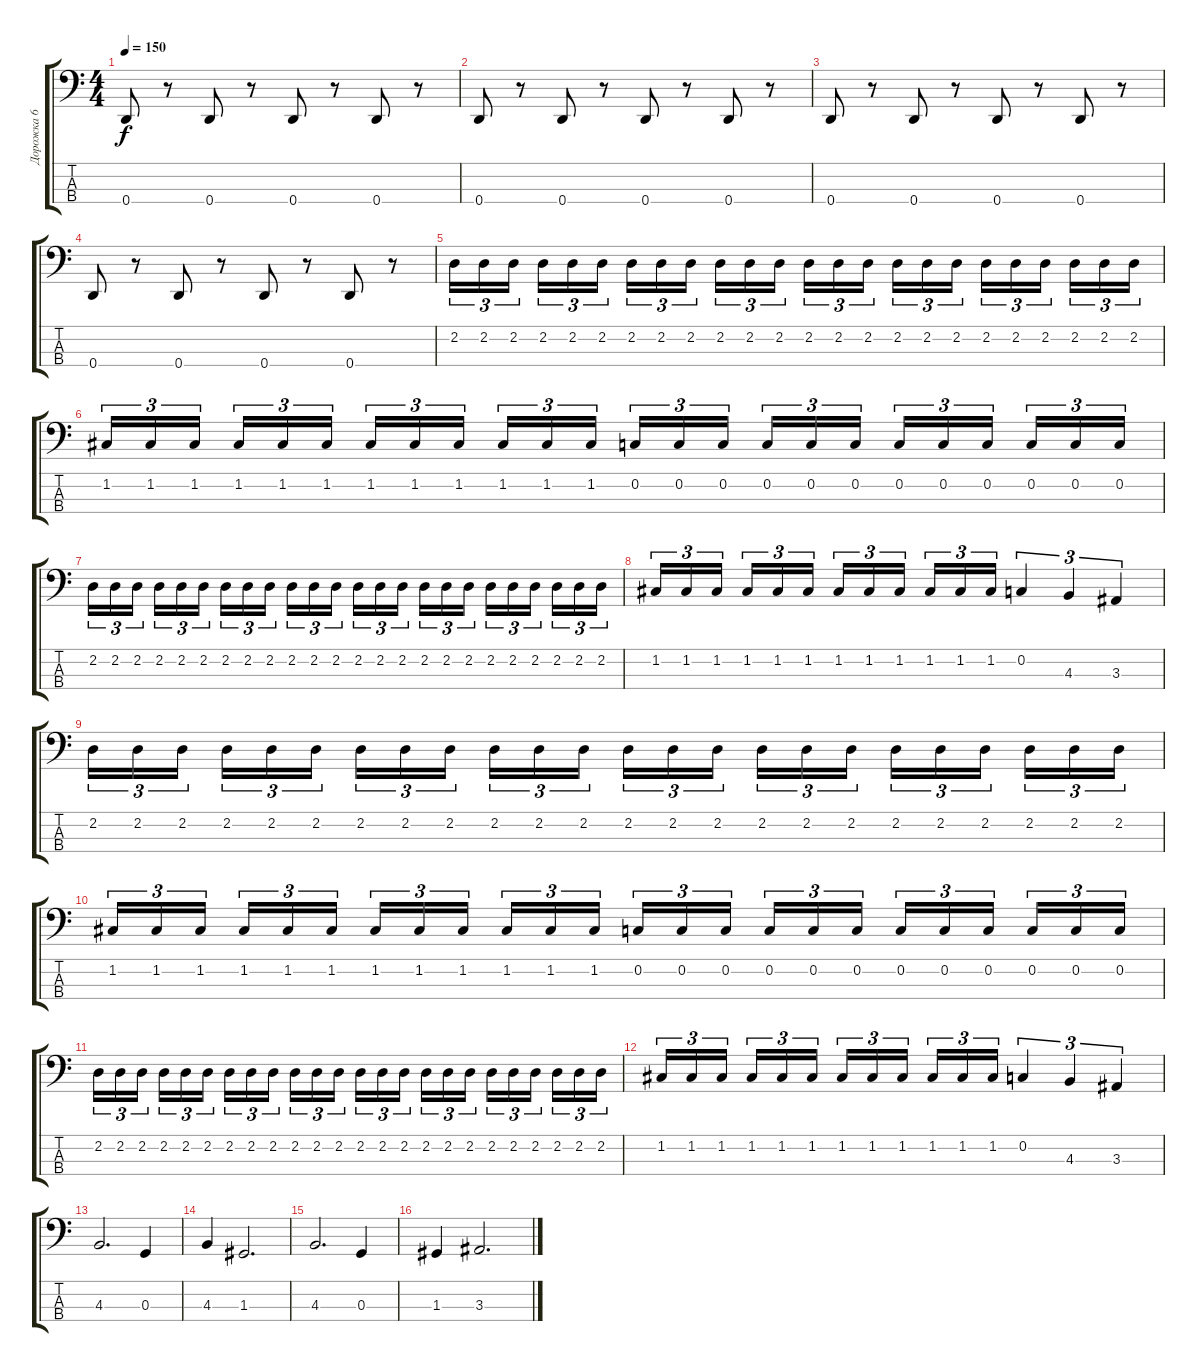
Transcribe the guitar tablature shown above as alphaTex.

\track ("Дорожка 6" "Дорожка 6") {instrument electricbasspick}
\staff {score tabs}
\tuning (F2 C2 G1 D1) {hide}
\ts (4 4)
\tempo 150
\clef f4
\ks c
0.4.8{dy f} r.8 0.4.8 r.8 0.4.8 r.8 0.4.8 r.8 |
0.4.8 r.8 0.4.8 r.8 0.4.8 r.8 0.4.8 r.8 |
0.4.8 r.8 0.4.8 r.8 0.4.8 r.8 0.4.8 r.8 |
0.4.8 r.8 0.4.8 r.8 0.4.8 r.8 0.4.8 r.8 |
2.2.16{tu (3 2)} 2.2.16{tu (3 2)} 2.2.16{tu (3 2) beam splitsecondary} 2.2.16{tu (3 2)} 2.2.16{tu (3 2)} 2.2.16{tu (3 2)} 2.2.16{tu (3 2)} 2.2.16{tu (3 2)} 2.2.16{tu (3 2) beam splitsecondary} 2.2.16{tu (3 2)} 2.2.16{tu (3 2)} 2.2.16{tu (3 2)} 2.2.16{tu (3 2)} 2.2.16{tu (3 2)} 2.2.16{tu (3 2) beam splitsecondary} 2.2.16{tu (3 2)} 2.2.16{tu (3 2)} 2.2.16{tu (3 2)} 2.2.16{tu (3 2)} 2.2.16{tu (3 2)} 2.2.16{tu (3 2) beam splitsecondary} 2.2.16{tu (3 2)} 2.2.16{tu (3 2)} 2.2.16{tu (3 2)} |
1.2.16{tu (3 2)} 1.2.16{tu (3 2)} 1.2.16{tu (3 2) beam splitsecondary} 1.2.16{tu (3 2)} 1.2.16{tu (3 2)} 1.2.16{tu (3 2)} 1.2.16{tu (3 2)} 1.2.16{tu (3 2)} 1.2.16{tu (3 2) beam splitsecondary} 1.2.16{tu (3 2)} 1.2.16{tu (3 2)} 1.2.16{tu (3 2)} 0.2.16{tu (3 2)} 0.2.16{tu (3 2)} 0.2.16{tu (3 2) beam splitsecondary} 0.2.16{tu (3 2)} 0.2.16{tu (3 2)} 0.2.16{tu (3 2)} 0.2.16{tu (3 2)} 0.2.16{tu (3 2)} 0.2.16{tu (3 2) beam splitsecondary} 0.2.16{tu (3 2)} 0.2.16{tu (3 2)} 0.2.16{tu (3 2)} |
2.2.16{tu (3 2)} 2.2.16{tu (3 2)} 2.2.16{tu (3 2) beam splitsecondary} 2.2.16{tu (3 2)} 2.2.16{tu (3 2)} 2.2.16{tu (3 2)} 2.2.16{tu (3 2)} 2.2.16{tu (3 2)} 2.2.16{tu (3 2) beam splitsecondary} 2.2.16{tu (3 2)} 2.2.16{tu (3 2)} 2.2.16{tu (3 2)} 2.2.16{tu (3 2)} 2.2.16{tu (3 2)} 2.2.16{tu (3 2) beam splitsecondary} 2.2.16{tu (3 2)} 2.2.16{tu (3 2)} 2.2.16{tu (3 2)} 2.2.16{tu (3 2)} 2.2.16{tu (3 2)} 2.2.16{tu (3 2) beam splitsecondary} 2.2.16{tu (3 2)} 2.2.16{tu (3 2)} 2.2.16{tu (3 2)} |
1.2.16{tu (3 2)} 1.2.16{tu (3 2)} 1.2.16{tu (3 2) beam splitsecondary} 1.2.16{tu (3 2)} 1.2.16{tu (3 2)} 1.2.16{tu (3 2)} 1.2.16{tu (3 2)} 1.2.16{tu (3 2)} 1.2.16{tu (3 2) beam splitsecondary} 1.2.16{tu (3 2)} 1.2.16{tu (3 2)} 1.2.16{tu (3 2)} 0.2.4{tu (3 2)} 4.3.4{tu (3 2)} 3.3.4{tu (3 2)} |
2.2.16{tu (3 2)} 2.2.16{tu (3 2)} 2.2.16{tu (3 2) beam splitsecondary} 2.2.16{tu (3 2)} 2.2.16{tu (3 2)} 2.2.16{tu (3 2)} 2.2.16{tu (3 2)} 2.2.16{tu (3 2)} 2.2.16{tu (3 2) beam splitsecondary} 2.2.16{tu (3 2)} 2.2.16{tu (3 2)} 2.2.16{tu (3 2)} 2.2.16{tu (3 2)} 2.2.16{tu (3 2)} 2.2.16{tu (3 2) beam splitsecondary} 2.2.16{tu (3 2)} 2.2.16{tu (3 2)} 2.2.16{tu (3 2)} 2.2.16{tu (3 2)} 2.2.16{tu (3 2)} 2.2.16{tu (3 2) beam splitsecondary} 2.2.16{tu (3 2)} 2.2.16{tu (3 2)} 2.2.16{tu (3 2)} |
1.2.16{tu (3 2)} 1.2.16{tu (3 2)} 1.2.16{tu (3 2) beam splitsecondary} 1.2.16{tu (3 2)} 1.2.16{tu (3 2)} 1.2.16{tu (3 2)} 1.2.16{tu (3 2)} 1.2.16{tu (3 2)} 1.2.16{tu (3 2) beam splitsecondary} 1.2.16{tu (3 2)} 1.2.16{tu (3 2)} 1.2.16{tu (3 2)} 0.2.16{tu (3 2)} 0.2.16{tu (3 2)} 0.2.16{tu (3 2) beam splitsecondary} 0.2.16{tu (3 2)} 0.2.16{tu (3 2)} 0.2.16{tu (3 2)} 0.2.16{tu (3 2)} 0.2.16{tu (3 2)} 0.2.16{tu (3 2) beam splitsecondary} 0.2.16{tu (3 2)} 0.2.16{tu (3 2)} 0.2.16{tu (3 2)} |
2.2.16{tu (3 2)} 2.2.16{tu (3 2)} 2.2.16{tu (3 2) beam splitsecondary} 2.2.16{tu (3 2)} 2.2.16{tu (3 2)} 2.2.16{tu (3 2)} 2.2.16{tu (3 2)} 2.2.16{tu (3 2)} 2.2.16{tu (3 2) beam splitsecondary} 2.2.16{tu (3 2)} 2.2.16{tu (3 2)} 2.2.16{tu (3 2)} 2.2.16{tu (3 2)} 2.2.16{tu (3 2)} 2.2.16{tu (3 2) beam splitsecondary} 2.2.16{tu (3 2)} 2.2.16{tu (3 2)} 2.2.16{tu (3 2)} 2.2.16{tu (3 2)} 2.2.16{tu (3 2)} 2.2.16{tu (3 2) beam splitsecondary} 2.2.16{tu (3 2)} 2.2.16{tu (3 2)} 2.2.16{tu (3 2)} |
1.2.16{tu (3 2)} 1.2.16{tu (3 2)} 1.2.16{tu (3 2) beam splitsecondary} 1.2.16{tu (3 2)} 1.2.16{tu (3 2)} 1.2.16{tu (3 2)} 1.2.16{tu (3 2)} 1.2.16{tu (3 2)} 1.2.16{tu (3 2) beam splitsecondary} 1.2.16{tu (3 2)} 1.2.16{tu (3 2)} 1.2.16{tu (3 2)} 0.2.4{tu (3 2)} 4.3.4{tu (3 2)} 3.3.4{tu (3 2)} |
4.3.2{d} 0.3.4 |
4.3.4 1.3.2{d} |
4.3.2{d} 0.3.4 |
1.3.4 3.3.2{d}
